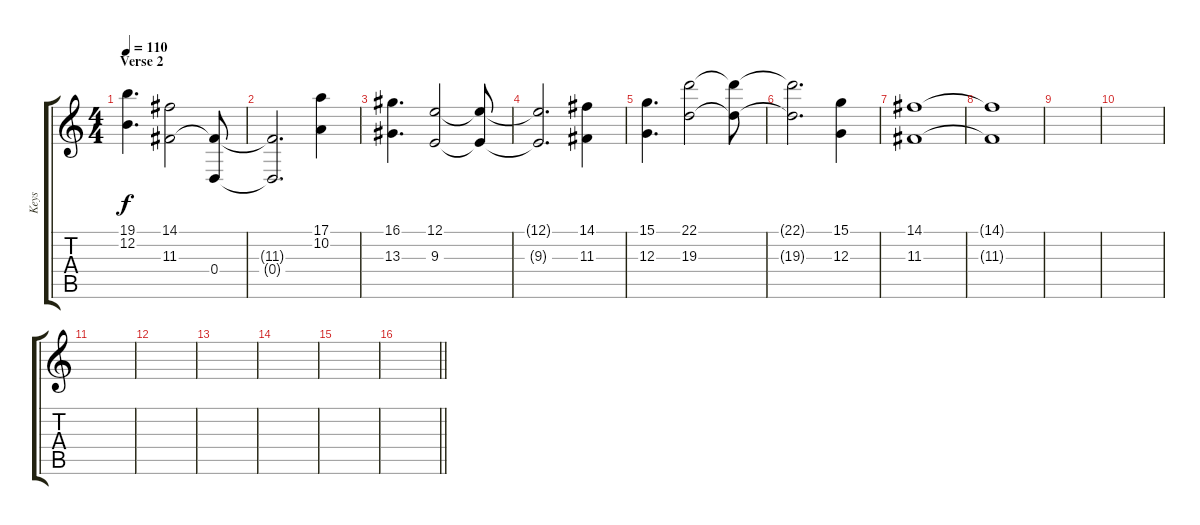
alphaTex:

\track ("Keys" "Keys") {instrument electricgrandpiano}
\staff {score tabs}
\tuning (E4 B3 G3 D3 A2 B1) {hide}
\ts (4 4)
\section ("" "Verse 2")
\tempo 110
\clef g2
\ks c
(19.1 12.2).4{d dy f} (14.1 11.3).2 (11.3{t} 0.4).8 |
(11.3{t} 0.4{t}).2{d} (17.1 10.2).4 |
(16.1 13.3).4{d} (12.1 9.3).2 (12.1{t} 9.3{t}).8 |
(12.1{t} 9.3{t}).2{d} (14.1 11.3).4 |
(15.1 12.3).4{d} (22.1 19.3).2 (22.1{t} 19.3{t}).8 |
(22.1{t} 19.3{t}).2{d} (15.1 12.3).4 |
(14.1 11.3).1 |
(14.1{t} 11.3{t}).1 |
|
|
|
|
|
|
|
\barLineRight lightlight
